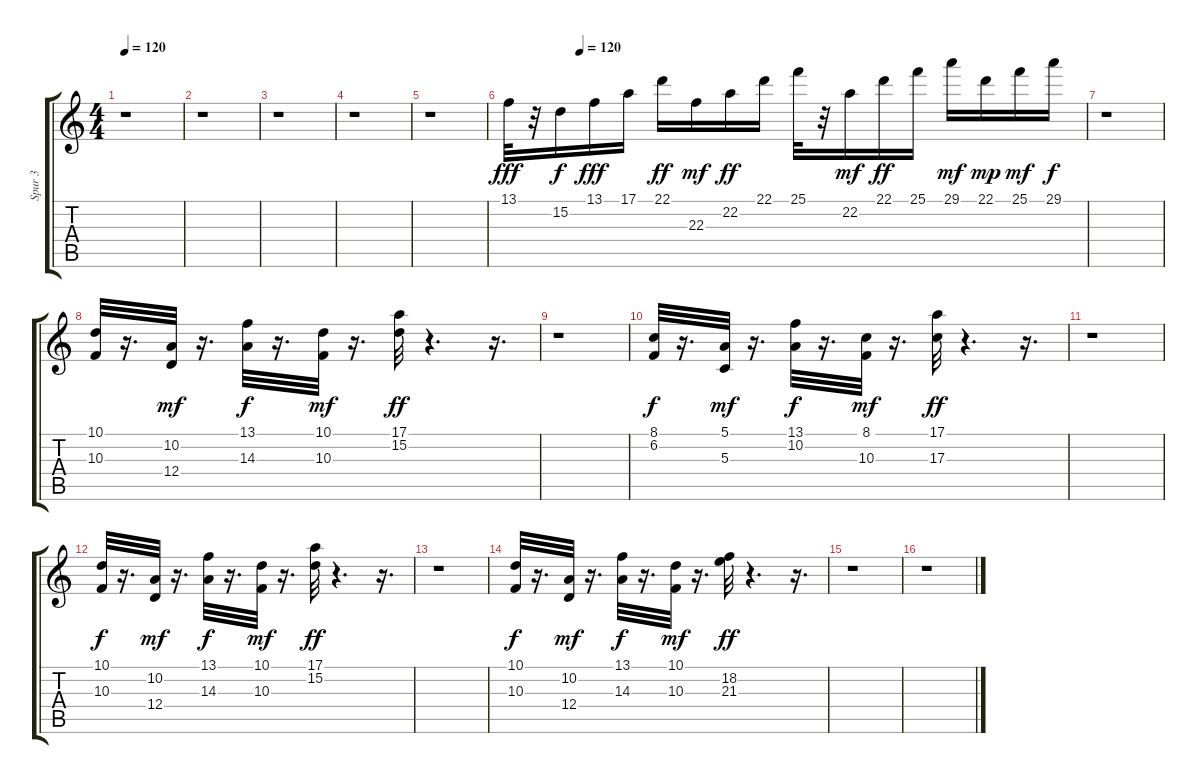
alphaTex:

\track ("Spur 3" "Spur 3") {instrument flute}
\staff {score tabs}
\tuning (E4 B3 G3 D3 A2 E2) {hide}
\ts (4 4)
\tempo 120
\clef g2
\ks c
r.1{dy ff} |
r.1 |
r.1 |
r.1 |
r.1 |
\tempo (120 0.125)
13.1.32{dy fff instrument flute} r.32 15.2.16{dy f} 13.1.16{dy fff} 17.1.16 22.1.16{dy ff} 22.3.16{dy mf} 22.2.16{dy ff} 22.1.16 25.1.32 r.32 22.2.16{dy mf} 22.1.16{dy ff} 25.1.16 29.1.16{dy mf} 22.1.16{dy mp} 25.1.16{dy mf} 29.1.16{dy f} |
r.1 |
(10.1 10.3).32{instrument pizzicatostrings} r.16{d} (10.2 12.4).32{dy mf} r.16{d} (13.1 14.3).32{dy f} r.16{d} (10.1 10.3).32{dy mf} r.16{d} (17.1 15.2).32{dy ff} r.4{d} r.16{d} |
r.1 |
(8.1 6.2).32{dy f} r.16{d} (5.1 5.3).32{dy mf} r.16{d} (13.1 10.2).32{dy f} r.16{d} (8.1 10.3).32{dy mf} r.16{d} (17.1 17.3).32{dy ff} r.4{d} r.16{d} |
r.1 |
(10.1 10.3).32{dy f} r.16{d} (10.2 12.4).32{dy mf} r.16{d} (13.1 14.3).32{dy f} r.16{d} (10.1 10.3).32{dy mf} r.16{d} (17.1 15.2).32{dy ff} r.4{d} r.16{d} |
r.1 |
(10.1 10.3).32{dy f} r.16{d} (10.2 12.4).32{dy mf} r.16{d} (13.1 14.3).32{dy f} r.16{d} (10.1 10.3).32{dy mf} r.16{d} (18.2 21.3).32{dy ff} r.4{d} r.16{d} |
r.1 |
r.1
